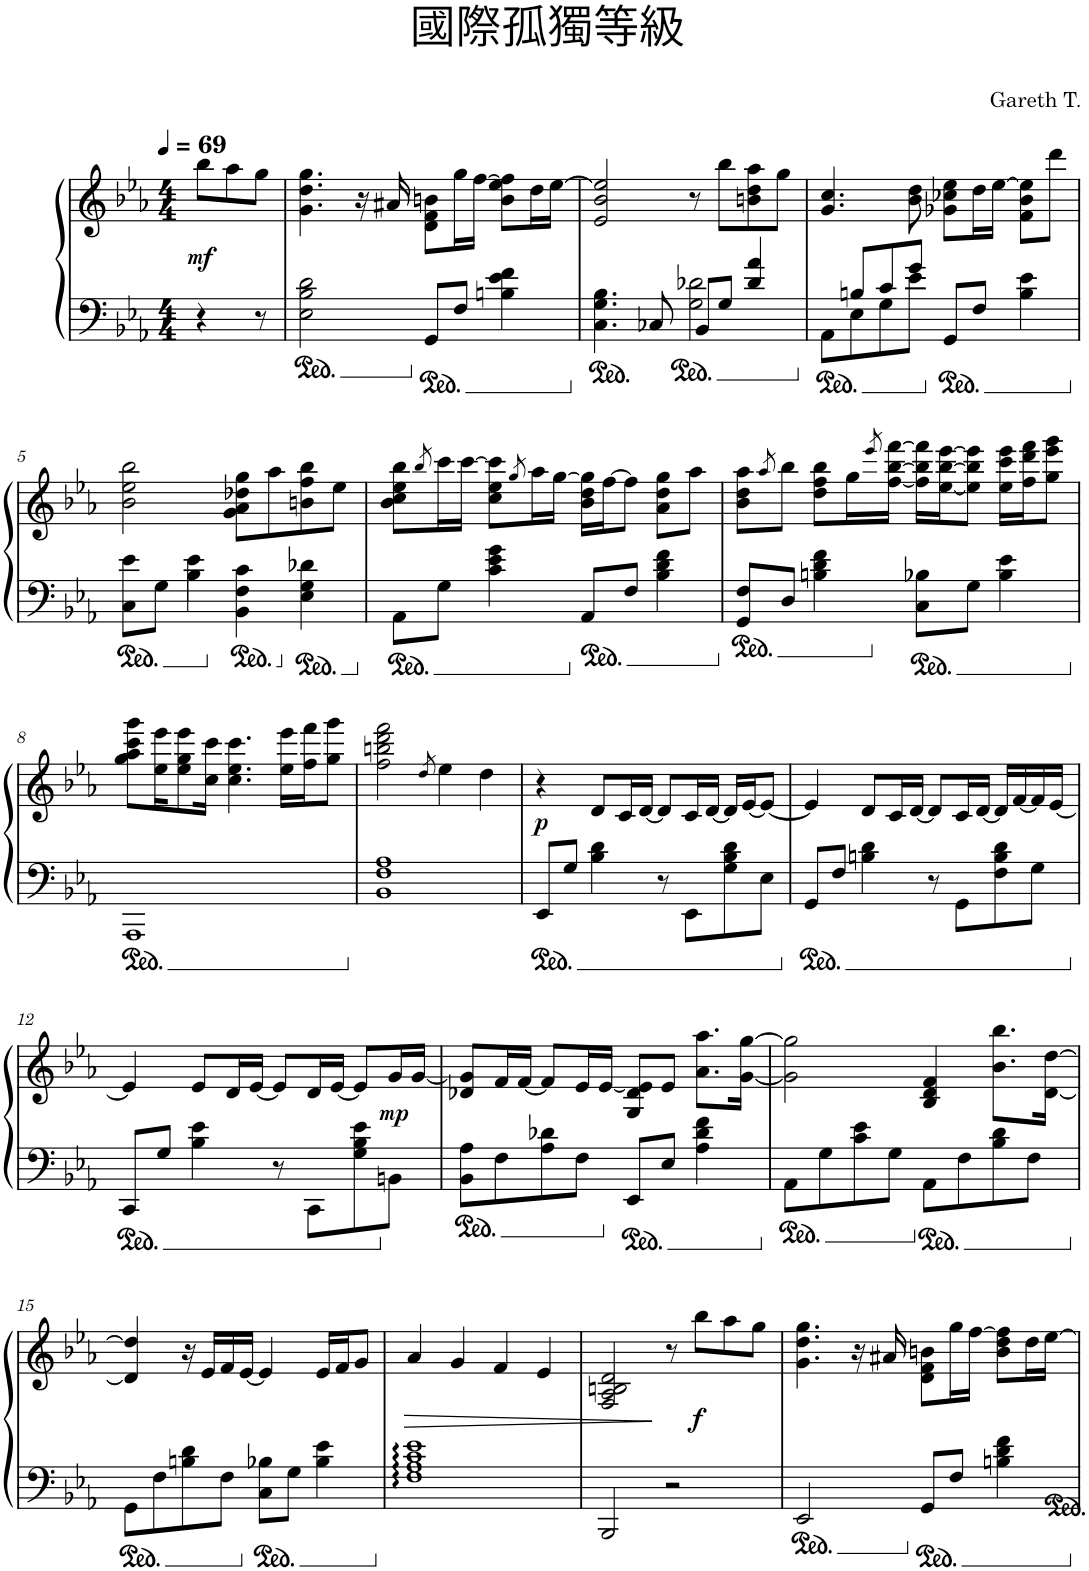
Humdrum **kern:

**kern	**kern	**dynam
*part1	*part1	*part1
*staff2	*staff1	*staff1/2
*I"Piano	*	*
*I'Pno.	*	*
*clefF4	*clefG2	*
*k[b-e-a-]	*k[b-e-a-]	*
*M4/4	*M4/4	*
*MM69	*MM69	*
=1	=1	=1
!	!	!LO:DY:b
4r	8bb-\L	mf
.	8aa-\	.
8r	8gg\J	.
=2	=2	=2
2E-\ 2B-\ 2d\	4.g\ 4.dd\ 4.gg\	.
.	16r	.
.	16a#X/	.
8GG/L	8d\ 8f\ 8bn\L	.
8F/J	16gg\L	.
.	[16ff\JJ	.
4Bn\ 4e-\ 4f\	8b\ 8ee-\ 8ff\]L	.
.	16dd\L	.
.	[16ee-\JJ	.
=3	=3	=3
*^	*	*
4.C\ 4.G\ 4.B-\	2ryy	2e-/ 2b-/ 2ee-/]	.
8C-X/	.	.	.
8BB-/L	2G\ 2d-X\	8r	.
8G/J	.	8bb-\L	.
4d-/ 4a-/	.	8bn\ 8dd\ 8aa-\	.
.	.	8gg\J	.
=4	=4	=4	=4
8AA-\L	8ryy	4.g/ 4.cc/	.
8E-\	8Bn/L	.	.
8G\	8c/	.	.
8e-\J	8g/J	8b-\ 8dd\	.
8GG/L	2ryy	8g-X\ 8cc-X\ 8ee-\L	.
8F/J	.	16dd\L	.
.	.	[16ee-\JJ	.
4B\ 4e-\	.	8f\ 8b-\ 8ee-\]L	.
.	.	8ddd\J	.
!!LO:LB:g=z
=5	=5	=5	=5
8C\ 8e-\L	4ryy	2b-\ 2ee-\ 2bb-\	.
8G\J	.	.	.
4B-\	4e-\	.	.
4BB-\ 4F\ 4c\	2ryy	8g\ 8a-\ 8dd-X\ 8gg\L	.
.	.	8aa-\	.
4E-\ 4G\ 4d-X\	.	8bn\ 8ff\ 8bb-\	.
.	.	8ee-\J	.
*v	*v	*	*
=6	=6	=6
8AA-\L	8b-\ 8cc\ 8ee-\ 8bb-\L	.
.	8qbb-/	.
8G\J	16ccc\L	.
.	[16ccc\JJ	.
4c\ 4e-\ 4g\	8cc\ 8ee-\ 8ccc\]L	.
.	8qgg/	.
.	16aa-\L	.
.	[16gg\JJ	.
8AA-/L	16b-\ 16dd\ 16gg\]LL	.
.	[16ff\J	.
8F/J	8ff\J]	.
4B-\ 4d\ 4f\	8a-\ 8dd\ 8gg\L	.
.	8aa-\J	.
=7	=7	=7
8GG/ 8F/L	8b-\ 8dd\ 8aa-\L	.
.	8qaa-/	.
8D/J	8bb-\J	.
4Bn\ 4d\ 4f\	8dd\ 8ff\ 8bb-\L	.
.	16gg\L	.
.	8qeee-/	.
.	[16ff\ [16bb-\ [16fff\JJ	.
8C\ 8B-X\L	16ff\] 16bb-\] 16fff\]LL	.
.	[16ee-\ [16bb-\ [16eee-\J	.
8G\J	8ee-\] 8bb-\] 8eee-\]J	.
4B-\ 4e-\	16ee-\ 16ccc\ 16eee-\LL	.
.	16ff\ 16ddd\ 16fff\J	.
.	8gg\ 8eee-\ 8ggg\J	.
!!LO:LB:g=z
=8	=8	=8
1AAA-	8gg\ 8aa-\ 8ccc\ 8ggg\L	.
.	16ee-\ 16eee-\K	.
.	8ee-\ 8gg\ 8eee-\	.
.	16cc\ 16ccc\Jk	.
.	4.cc\ 4.ee-\ 4.ccc\	.
.	16ee-\ 16eee-\LL	.
.	16ff\ 16fff\J	.
.	8gg\ 8ggg\J	.
=9	=9	=9
1BB- 1F 1A-	2ff\ 2bbn\ 2ddd\ 2fff\	.
.	8qdd/	.
.	4ee-\	.
.	4dd\	.
=10	=10	=10
!	!	!LO:DY:b
8EE-/L	4r	p
8G/J	.	.
4B-\ 4d\	8d/L	.
.	16c/L	.
.	[16d/JJ	.
8r	8d/L]	.
8EE-\L	16c/L	.
.	[16d/JJ	.
8G\ 8B-\ 8d\	16d/LL]	.
.	[16e-/J	.
8E-\J	8e-/J_	.
=11	=11	=11
8GG/L	4e-/]	.
8F/J	.	.
4Bn\ 4d\	8d/L	.
.	16c/L	.
.	[16d/JJ	.
8r	8d/L]	.
8GG\L	16c/L	.
.	[16d/JJ	.
8F\ 8B\ 8d\	16d/LL]	.
.	[16f/	.
8G\J	16f/]	.
.	[16e-/JJ	.
!!LO:LB:g=z
=12	=12	=12
8CC/L	4e-/]	.
8G/J	.	.
4B-\ 4e-\	8e-/L	.
.	16d/L	.
.	[16e-/JJ	.
8r	8e-/L]	.
8CC\L	16d/L	.
.	[16e-/JJ	.
8G\ 8B-\ 8e-\	8e-/L]	.
!	!	!LO:DY:b
8BBn\J	16g/L	mp
.	[16g/JJ	.
=13	=13	=13
8BB-\ 8A-\L	8d-X/ 8g/]L	.
8F\	16f/L	.
.	[16f/JJ	.
8A-\ 8d-X\	8f/L]	.
8F\J	16e-/L	.
.	[16e-/JJ	.
8EE-/L	8G/ 8d-/ 8e-/]L	.
8E-/J	8e-/J	.
4A-\ 4d-\ 4f\	8.a-\ 8.aa-\L	.
.	[16g\ [16gg\Jk	.
=14	=14	=14
8AA-\L	2g\] 2gg\]	.
8G\	.	.
8c\ 8e-\	.	.
8G\J	.	.
8AA-\L	4B-/ 4d/ 4f/	.
8F\	.	.
8B-\ 8d\	8.b-\ 8.bb-\L	.
8F\J	.	.
.	[16d\ [16dd\Jk	.
!!LO:LB:g=z
=15	=15	=15
8GG\L	4d/] 4dd/]	.
8F\	.	.
8Bn\ 8d\	16r	.
.	16e-/LL	.
8F\J	16f/	.
.	[16e-/JJ	.
8C\ 8B-X\L	4e-/]	.
8G\J	.	.
4B-\ 4e-\	16e-/LL	.
.	16f/J	.
.	8g/J	.
=16	=16	=16
1F 1A- 1c 1e-	4a-/	.
.	4g/	.
.	4f/	.
.	4e-/	.
=17	=17	=17
2BBB-/	2F/ 2A-/ 2Bn/ 2d/	.
2r	8r	.
!	!	!LO:DY:b
.	8bb-\L	f
.	8aa-\	.
.	8gg\J	.
=18	=18	=18
2EE-/	4.g\ 4.dd\ 4.gg\	.
.	16r	.
.	16a#X/	.
8GG/L	8d\ 8f\ 8bn\L	.
8F/J	16gg\L	.
.	[16ff\JJ	.
4Bn\ 4d\ 4f\	8b\ 8dd\ 8ff\]L	.
.	16dd\L	.
.	[16ee-\JJ	.
=	=	=
*-	*-	*-
